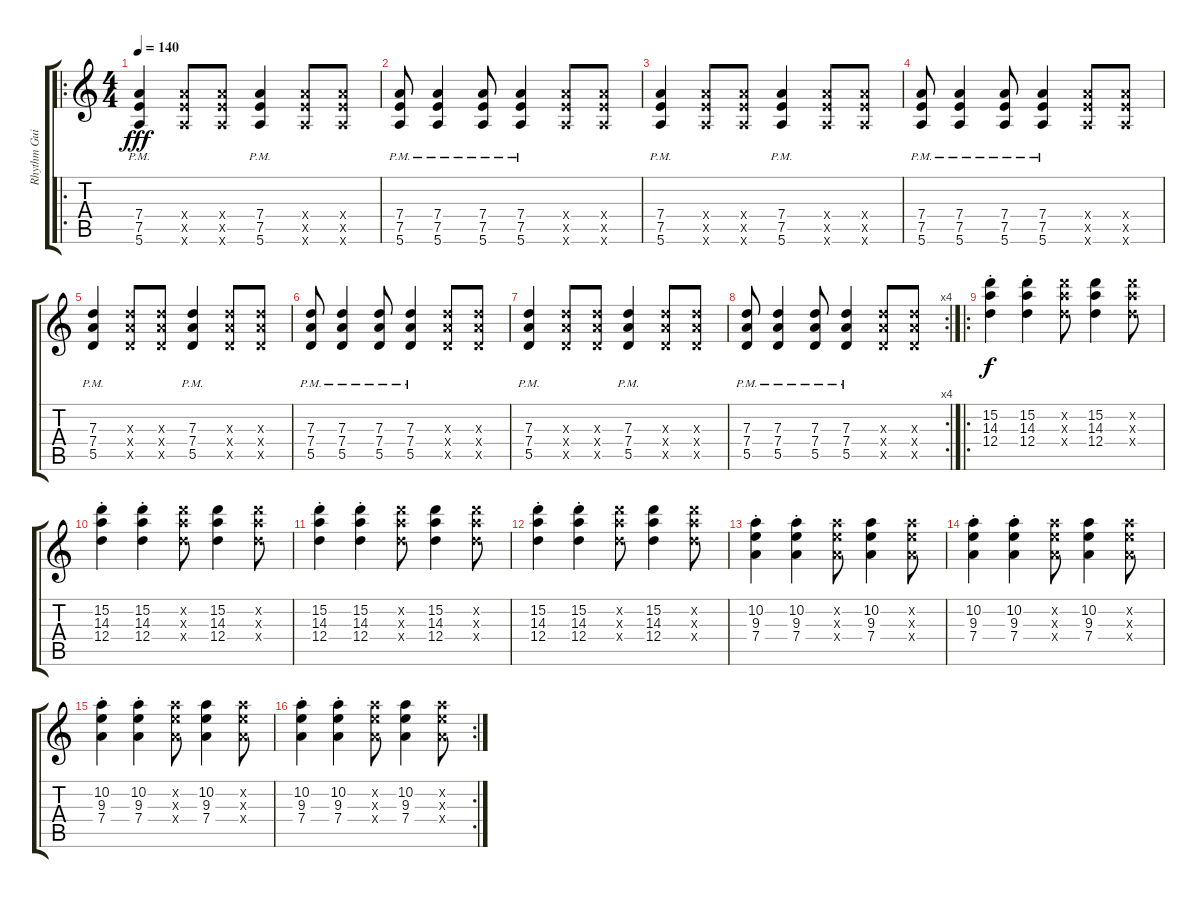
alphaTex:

\track ("Rhythm Guitar" "Rhythm Gui") {instrument electricguitarmuted}
\staff {score tabs}
\tuning (E4 B3 G3 D3 A2 E2) {hide}
\ro
\ts (4 4)
\tempo 140
\clef g2
\ks c
(7.4{pm} 7.5{pm} 5.6{pm}).4{dy fff} (7.4{x} 7.5{x} 5.6{x}).8 (7.4{x} 7.5{x} 5.6{x}).8 (7.4{pm} 7.5{pm} 5.6{pm}).4 (7.4{x} 7.5{x} 5.6{x}).8 (7.4{x} 7.5{x} 5.6{x}).8 |
(7.4{pm} 7.5{pm} 5.6{pm}).8 (7.4{pm} 7.5{pm} 5.6{pm}).4 (7.4{pm} 7.5{pm} 5.6{pm}).8 (7.4{pm} 7.5{pm} 5.6{pm}).4 (7.4{x} 7.5{x} 5.6{x}).8 (7.4{x} 7.5{x} 5.6{x}).8 |
(7.4{pm} 7.5{pm} 5.6{pm}).4 (7.4{x} 7.5{x} 5.6{x}).8 (7.4{x} 7.5{x} 5.6{x}).8 (7.4{pm} 7.5{pm} 5.6{pm}).4 (7.4{x} 7.5{x} 5.6{x}).8 (7.4{x} 7.5{x} 5.6{x}).8 |
(7.4{pm} 7.5{pm} 5.6{pm}).8 (7.4{pm} 7.5{pm} 5.6{pm}).4 (7.4{pm} 7.5{pm} 5.6{pm}).8 (7.4{pm} 7.5{pm} 5.6{pm}).4 (7.4{x} 7.5{x} 5.6{x}).8 (7.4{x} 7.5{x} 5.6{x}).8 |
(7.3{pm} 7.4{pm} 5.5{pm}).4 (7.3{x} 7.4{x} 5.5{x}).8 (7.3{x} 7.4{x} 5.5{x}).8 (7.3{pm} 7.4{pm} 5.5{pm}).4 (7.3{x} 7.4{x} 5.5{x}).8 (7.3{x} 7.4{x} 5.5{x}).8 |
(7.3{pm} 7.4{pm} 5.5{pm}).8 (7.3{pm} 7.4{pm} 5.5{pm}).4 (7.3{pm} 7.4{pm} 5.5{pm}).8 (7.3{pm} 7.4{pm} 5.5{pm}).4 (7.3{x} 7.4{x} 5.5{x}).8 (7.3{x} 7.4{x} 5.5{x}).8 |
(7.3{pm} 7.4{pm} 5.5{pm}).4 (7.3{x} 7.4{x} 5.5{x}).8 (7.3{x} 7.4{x} 5.5{x}).8 (7.3{pm} 7.4{pm} 5.5{pm}).4 (7.3{x} 7.4{x} 5.5{x}).8 (7.3{x} 7.4{x} 5.5{x}).8 |
\rc 4
(7.3{pm} 7.4{pm} 5.5{pm}).8 (7.3{pm} 7.4{pm} 5.5{pm}).4 (7.3{pm} 7.4{pm} 5.5{pm}).8 (7.3{pm} 7.4{pm} 5.5{pm}).4 (7.3{x} 7.4{x} 5.5{x}).8 (7.3{x} 7.4{x} 5.5{x}).8 |
\ro
(15.2{st} 14.3{st} 12.4{st}).4{dy f} (15.2{st} 14.3{st} 12.4{st}).4 (15.2{x} 14.3{x} 12.4{x}).8 (15.2 14.3 12.4).4 (15.2{x} 14.3{x} 12.4{x}).8 |
(15.2{st} 14.3{st} 12.4{st}).4 (15.2{st} 14.3{st} 12.4{st}).4 (15.2{x} 14.3{x} 12.4{x}).8 (15.2 14.3 12.4).4 (15.2{x} 14.3{x} 12.4{x}).8 |
(15.2{st} 14.3{st} 12.4{st}).4 (15.2{st} 14.3{st} 12.4{st}).4 (15.2{x} 14.3{x} 12.4{x}).8 (15.2 14.3 12.4).4 (15.2{x} 14.3{x} 12.4{x}).8 |
(15.2{st} 14.3{st} 12.4{st}).4 (15.2{st} 14.3{st} 12.4{st}).4 (15.2{x} 14.3{x} 12.4{x}).8 (15.2 14.3 12.4).4 (15.2{x} 14.3{x} 12.4{x}).8 |
(10.2{st} 9.3{st} 7.4{st}).4 (10.2{st} 9.3{st} 7.4{st}).4 (10.2{x} 9.3{x} 7.4{x}).8 (10.2 9.3 7.4).4 (10.2{x} 9.3{x} 7.4{x}).8 |
(10.2{st} 9.3{st} 7.4{st}).4 (10.2{st} 9.3{st} 7.4{st}).4 (10.2{x} 9.3{x} 7.4{x}).8 (10.2 9.3 7.4).4 (10.2{x} 9.3{x} 7.4{x}).8 |
(10.2{st} 9.3{st} 7.4{st}).4 (10.2{st} 9.3{st} 7.4{st}).4 (10.2{x} 9.3{x} 7.4{x}).8 (10.2 9.3 7.4).4 (10.2{x} 9.3{x} 7.4{x}).8 |
\rc 2
(10.2{st} 9.3{st} 7.4{st}).4 (10.2{st} 9.3{st} 7.4{st}).4 (10.2{x} 9.3{x} 7.4{x}).8 (10.2 9.3 7.4).4 (10.2{x} 9.3{x} 7.4{x}).8
